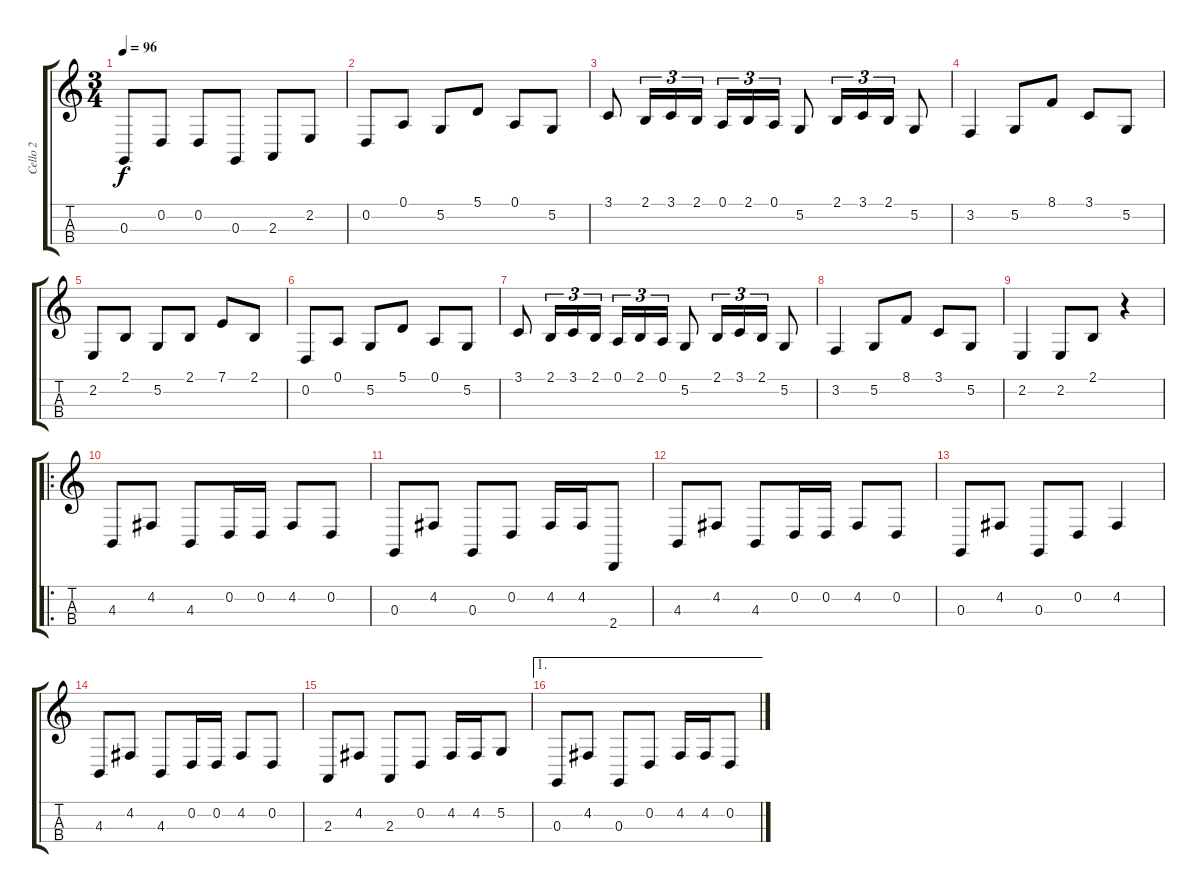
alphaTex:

\track ("Cello 2" "Cello 2") {instrument cello}
\staff {score tabs}
\tuning (A3 D3 G2 C2) {hide}
\ts (3 4)
\tempo 96
\clef g2
\ks c
0.3.8{dy f} 0.2.8 0.2.8 0.3.8 2.3.8 2.2.8 |
0.2.8 0.1.8 5.2.8 5.1.8 0.1.8 5.2.8 |
3.1.8 2.1.16{tu (3 2)} 3.1.16{tu (3 2)} 2.1.16{tu (3 2)} 0.1.16{tu (3 2)} 2.1.16{tu (3 2)} 0.1.16{tu (3 2)} 5.2.8 2.1.16{tu (3 2)} 3.1.16{tu (3 2)} 2.1.16{tu (3 2)} 5.2.8 |
3.2.4 5.2.8 8.1.8 3.1.8 5.2.8 |
2.2.8 2.1.8 5.2.8 2.1.8 7.1.8 2.1.8 |
0.2.8 0.1.8 5.2.8 5.1.8 0.1.8 5.2.8 |
3.1.8 2.1.16{tu (3 2)} 3.1.16{tu (3 2)} 2.1.16{tu (3 2)} 0.1.16{tu (3 2)} 2.1.16{tu (3 2)} 0.1.16{tu (3 2)} 5.2.8 2.1.16{tu (3 2)} 3.1.16{tu (3 2)} 2.1.16{tu (3 2)} 5.2.8 |
3.2.4 5.2.8 8.1.8 3.1.8 5.2.8 |
2.2.4 2.2.8 2.1.8 r.4 |
\ro
4.3.8 4.2.8 4.3.8 0.2.16 0.2.16 4.2.8 0.2.8 |
0.3.8 4.2.8 0.3.8 0.2.8 4.2.16 4.2.16 2.4.8 |
4.3.8 4.2.8 4.3.8 0.2.16 0.2.16 4.2.8 0.2.8 |
0.3.8 4.2.8 0.3.8 0.2.8 4.2.4 |
4.3.8 4.2.8 4.3.8 0.2.16 0.2.16 4.2.8 0.2.8 |
2.3.8 4.2.8 2.3.8 0.2.8 4.2.16 4.2.16 5.2.8 |
\ae 1
0.3.8 4.2.8 0.3.8 0.2.8 4.2.16 4.2.16 0.2.8
